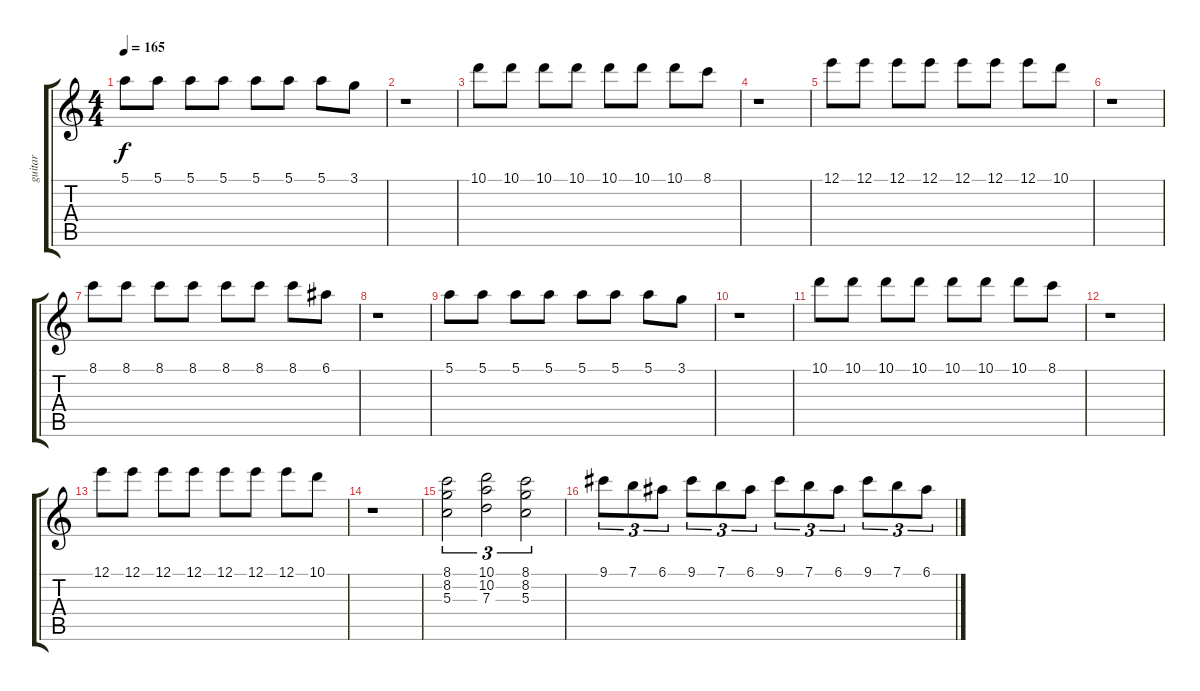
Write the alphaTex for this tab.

\track ("guitar" "guitar") {instrument overdrivenguitar}
\staff {score tabs}
\tuning (E4 B3 G3 D3 A2 E2) {hide}
\ts (4 4)
\tempo 165
\clef g2
\ks c
5.1.8{dy f} 5.1.8 5.1.8 5.1.8 5.1.8 5.1.8 5.1.8 3.1.8 |
r.1 |
10.1.8 10.1.8 10.1.8 10.1.8 10.1.8 10.1.8 10.1.8 8.1.8 |
r.1 |
12.1.8 12.1.8 12.1.8 12.1.8 12.1.8 12.1.8 12.1.8 10.1.8 |
r.1 |
8.1.8 8.1.8 8.1.8 8.1.8 8.1.8 8.1.8 8.1.8 6.1.8 |
r.1 |
5.1.8 5.1.8 5.1.8 5.1.8 5.1.8 5.1.8 5.1.8 3.1.8 |
r.1 |
10.1.8 10.1.8 10.1.8 10.1.8 10.1.8 10.1.8 10.1.8 8.1.8 |
r.1 |
12.1.8 12.1.8 12.1.8 12.1.8 12.1.8 12.1.8 12.1.8 10.1.8 |
r.1 |
(8.1 8.2 5.3).2{tu (3 2)} (10.1 10.2 7.3).2{tu (3 2)} (8.1 8.2 5.3).2{tu (3 2)} |
9.1.8{tu (3 2)} 7.1.8{tu (3 2)} 6.1.8{tu (3 2)} 9.1.8{tu (3 2)} 7.1.8{tu (3 2)} 6.1.8{tu (3 2)} 9.1.8{tu (3 2)} 7.1.8{tu (3 2)} 6.1.8{tu (3 2)} 9.1.8{tu (3 2)} 7.1.8{tu (3 2)} 6.1.8{tu (3 2)}
